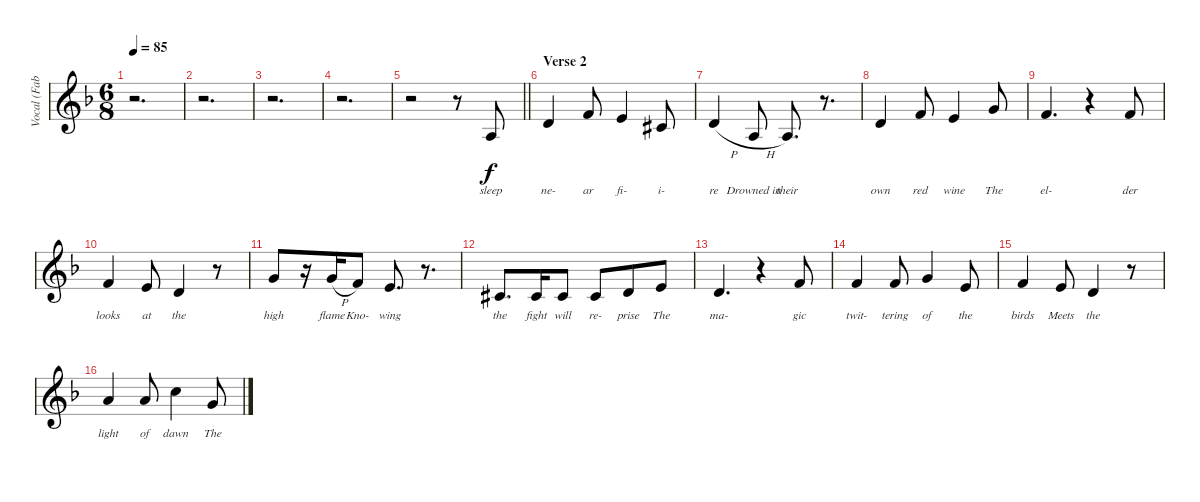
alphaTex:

\track ("Vocal (Fabio Lione)" "Vocal (Fab") {instrument flute}
\staff {score}
\tuning (E4 B3 G3 D3 A2 E2) {hide}
\ts (6 8)
\tempo 85
\clef g2
\ks dminor
r.2{d dy f} |
r.2{d} |
r.2{d} |
r.2{d} |
\barLineRight lightlight
r.2 r.8 2.3.8{lyrics (0 "sleep") lyrics (1 "") lyrics (2 "") lyrics (3 "") lyrics (4 "")} |
\section ("" "Verse 2")
3.2.4{lyrics (0 "ne-") lyrics (1 "") lyrics (2 "") lyrics (3 "") lyrics (4 "")} 1.1.8{lyrics (0 "ar") lyrics (1 "") lyrics (2 "") lyrics (3 "") lyrics (4 "")} 0.1.4{lyrics (0 "fi-") lyrics (1 "") lyrics (2 "") lyrics (3 "") lyrics (4 "")} 2.2{acc #}.8{lyrics (0 "i-") lyrics (1 "") lyrics (2 "") lyrics (3 "") lyrics (4 "")} |
7.3{h}.4{lyrics (0 "re") lyrics (1 "") lyrics (2 "") lyrics (3 "") lyrics (4 "")} 2.3{h}.8{lyrics (0 "Drowned in") lyrics (1 "") lyrics (2 "") lyrics (3 "") lyrics (4 "")} 2.3.8{d lyrics (0 "their") lyrics (1 "") lyrics (2 "") lyrics (3 "") lyrics (4 "")} r.8{d} |
3.2.4{lyrics (0 "own") lyrics (1 "") lyrics (2 "") lyrics (3 "") lyrics (4 "")} 1.1.8{lyrics (0 "red") lyrics (1 "") lyrics (2 "") lyrics (3 "") lyrics (4 "")} 0.1.4{lyrics (0 "wine") lyrics (1 "") lyrics (2 "") lyrics (3 "") lyrics (4 "")} 3.1.8{lyrics (0 "The") lyrics (1 "") lyrics (2 "") lyrics (3 "") lyrics (4 "")} |
1.1.4{d lyrics (0 "el-") lyrics (1 "") lyrics (2 "") lyrics (3 "") lyrics (4 "")} r.4 1.1.8{lyrics (0 "der") lyrics (1 "") lyrics (2 "") lyrics (3 "") lyrics (4 "")} |
1.1.4{lyrics (0 "looks") lyrics (1 "") lyrics (2 "") lyrics (3 "") lyrics (4 "")} 0.1.8{lyrics (0 "at") lyrics (1 "") lyrics (2 "") lyrics (3 "") lyrics (4 "")} 3.2.4{lyrics (0 "the") lyrics (1 "") lyrics (2 "") lyrics (3 "") lyrics (4 "")} r.8 |
3.1.8{lyrics (0 "high") lyrics (1 "") lyrics (2 "") lyrics (3 "") lyrics (4 "")} r.16 3.1{h}.16{lyrics (0 "flame") lyrics (1 "") lyrics (2 "") lyrics (3 "") lyrics (4 "")} 1.1.8{lyrics (0 "Kno-") lyrics (1 "") lyrics (2 "") lyrics (3 "") lyrics (4 "")} 0.1.8{d lyrics (0 "wing") lyrics (1 "") lyrics (2 "") lyrics (3 "") lyrics (4 "")} r.8{d} |
2.2{acc #}.8{d lyrics (0 "the") lyrics (1 "") lyrics (2 "") lyrics (3 "") lyrics (4 "")} 2.2{acc #}.16{lyrics (0 "fight") lyrics (1 "") lyrics (2 "") lyrics (3 "") lyrics (4 "")} 2.2{acc #}.8{lyrics (0 "will") lyrics (1 "") lyrics (2 "") lyrics (3 "") lyrics (4 "")} 2.2{acc #}.8{lyrics (0 "re-") lyrics (1 "") lyrics (2 "") lyrics (3 "") lyrics (4 "")} 3.2.8{lyrics (0 "prise") lyrics (1 "") lyrics (2 "") lyrics (3 "") lyrics (4 "")} 0.1.8{lyrics (0 "The") lyrics (1 "") lyrics (2 "") lyrics (3 "") lyrics (4 "")} |
3.2.4{d lyrics (0 "ma-") lyrics (1 "") lyrics (2 "") lyrics (3 "") lyrics (4 "")} r.4 1.1.8{lyrics (0 "gic") lyrics (1 "") lyrics (2 "") lyrics (3 "") lyrics (4 "")} |
1.1.4{lyrics (0 "twit-") lyrics (1 "") lyrics (2 "") lyrics (3 "") lyrics (4 "")} 1.1.8{lyrics (0 "tering") lyrics (1 "") lyrics (2 "") lyrics (3 "") lyrics (4 "")} 3.1.4{lyrics (0 "of") lyrics (1 "") lyrics (2 "") lyrics (3 "") lyrics (4 "")} 0.1.8{lyrics (0 "the") lyrics (1 "") lyrics (2 "") lyrics (3 "") lyrics (4 "")} |
1.1.4{lyrics (0 "birds") lyrics (1 "") lyrics (2 "") lyrics (3 "") lyrics (4 "")} 0.1.8{lyrics (0 "Meets") lyrics (1 "") lyrics (2 "") lyrics (3 "") lyrics (4 "")} 3.2.4{lyrics (0 "the") lyrics (1 "") lyrics (2 "") lyrics (3 "") lyrics (4 "")} r.8 |
5.1.4{lyrics (0 "light") lyrics (1 "") lyrics (2 "") lyrics (3 "") lyrics (4 "")} 5.1.8{lyrics (0 "of") lyrics (1 "") lyrics (2 "") lyrics (3 "") lyrics (4 "")} 8.1.4{lyrics (0 "dawn") lyrics (1 "") lyrics (2 "") lyrics (3 "") lyrics (4 "")} 3.1.8{lyrics (0 "The") lyrics (1 "") lyrics (2 "") lyrics (3 "") lyrics (4 "")}
